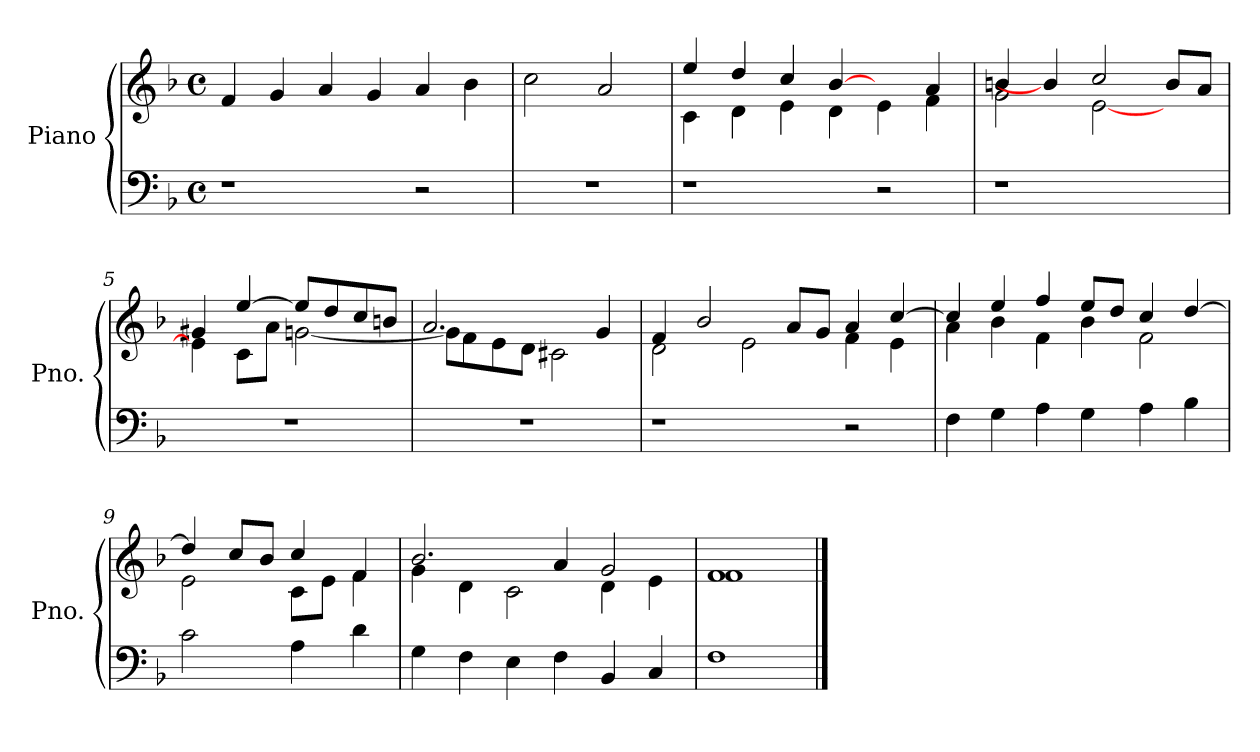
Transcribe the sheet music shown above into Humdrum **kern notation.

**kern	**kern
*part1	*part1
*staff2	*staff1
*I"Piano	*
*I'Pno.	*
*clefF4	*clefG2
*k[b-]	*k[b-]
*M4/4	*M4/4
*met(c)	*met(c)
=1	=1
1r	4f/
.	4g/
.	4a/
.	4g/
2r	4a/
.	4b-\
=2	=2
1r	2cc\
.	2a/
=3	=3
*	*^
1r	4ee/	4c\
.	4dd/	4d\
.	4cc/	4e\
.	[4b-/	4d\
2r	4ryy	4e\
.	4a/	4f\
=4	=4	=4
1r	4bn/	2g\
.	4b-/]	.
.	2cc/	[2e\
4ryy	8b/L	4ryy
.	8a/J	.
=5	=5	=5
1r	4g#X/	4e\]
.	[4ee/	8c\L
.	.	8a\J
.	8ee/L]	[2gn\
.	8dd/	.
.	8cc/	.
.	8bn/J	.
=6	=6	=6
1r	2.a/	8g\L]
.	.	8f\
.	.	8e\
.	.	8d\J
.	.	2c#X\
.	4g/	.
!!LO:LB:g=z	!!
=7	=7	=7
1r	4f/	2d\
.	2b-/	.
.	.	2e\
.	8a/L	.
.	8g/J	.
2r	4a/	4f\
.	[4cc/	4e\
=8	=8	=8
4F\	4cc/]	4a\
4G\	4ee/	4b-\
4A\	4ff/	4f\
4G\	8ee/L	4b-\
.	8dd/J	.
4A\	4cc/	2f\
4B-\	[4dd/	.
=9	=9	=9
2c\	4dd/]	2e\
.	8cc/L	.
.	8b-/J	.
4A\	4cc/	8c\L
.	.	8e\J
4d\	4f/	4f\
=10	=10	=10
4G\	2.b-/	4g\
4F\	.	4d\
4E\	.	2c\
4F\	4a/	.
4BB-/	2g/	4d\
4C/	.	4e\
=11	=11	=11
1F	1f	1f
*	*v	*v
==	==
*-	*-
